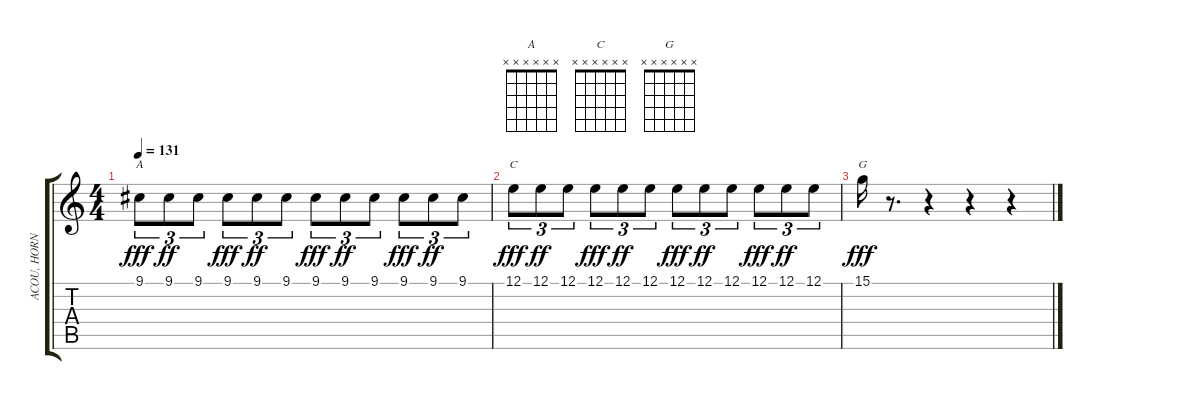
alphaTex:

\track ("ACOU, HORNS, HARPSI., ORGAN, STRINGS" "ACOU, HORN") {instrument synthstrings1}
\staff {score tabs}
\tuning (E4 B3 G3 D3 A2 E2) {hide}
\chord ("A" x x x x x x)
\chord ("C" x x x x x x)
\chord ("G" x x x x x x)
\ts (4 4)
\tempo 131
\clef g2
\ks c
9.1.8{tu (3 2) ch "A" dy fff} 9.1.8{tu (3 2) dy ff} 9.1.8{tu (3 2)} 9.1.8{tu (3 2) dy fff} 9.1.8{tu (3 2) dy ff} 9.1.8{tu (3 2)} 9.1.8{tu (3 2) dy fff} 9.1.8{tu (3 2) dy ff} 9.1.8{tu (3 2)} 9.1.8{tu (3 2) dy fff} 9.1.8{tu (3 2) dy ff} 9.1.8{tu (3 2)} |
12.1.8{tu (3 2) ch "C" dy fff} 12.1.8{tu (3 2) dy ff} 12.1.8{tu (3 2)} 12.1.8{tu (3 2) dy fff} 12.1.8{tu (3 2) dy ff} 12.1.8{tu (3 2)} 12.1.8{tu (3 2) dy fff} 12.1.8{tu (3 2) dy ff} 12.1.8{tu (3 2)} 12.1.8{tu (3 2) dy fff} 12.1.8{tu (3 2) dy ff} 12.1.8{tu (3 2)} |
15.1.16{ch "G" dy fff} r.8{d} r.4 r.4 r.4
